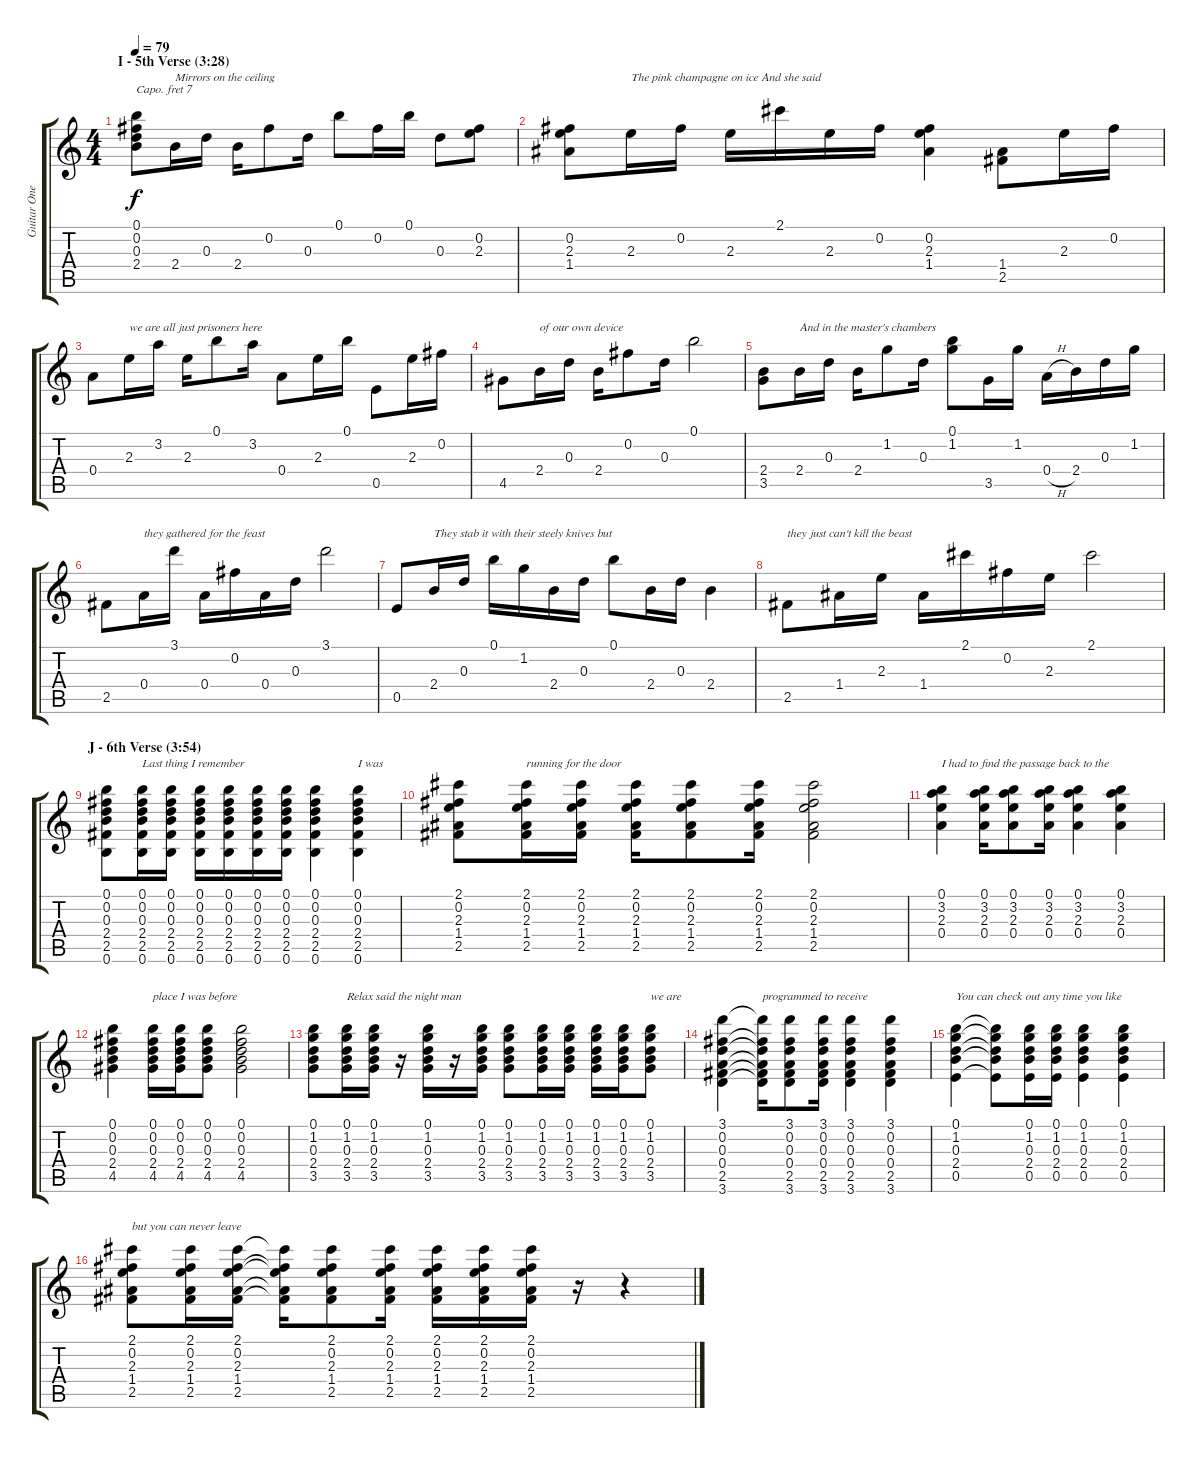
\track ("Guitar One" "Guitar One") {instrument acousticguitarsteel}
\staff {score tabs}
\capo 7
\tuning (E4 B3 G3 D3 A2 E2) {hide}
\ts (4 4)
\section ("" "I - 5th Verse (3:28)")
\tempo 79
\clef g2
\ks c
(0.1 0.2 0.3 2.4).8{dy f} 2.4.16{txt "Mirrors on the ceiling"} 0.3.16 2.4.16 0.2.8 0.3.16 0.1.8 0.2.16 0.1.16 0.3.8 (0.2 2.3).8 |
(0.2 2.3 1.4).8 2.3.16{txt "The pink champagne on ice And she said"} 0.2.16 2.3.16 2.1.16 2.3.16 0.2.16 (0.2 2.3 1.4).4 (1.4 2.5).8 2.3.16 0.2.16 |
0.4.8 2.3.16{txt "we are all just prisoners here"} 3.2.16 2.3.16 0.1.8 3.2.16 0.4.8 2.3.16 0.1.16 0.5.8 2.3.16 0.2.16 |
4.5.8 2.4.16{txt "of our own device"} 0.3.16 2.4.16 0.2.8 0.3.16 0.1.2 |
(2.4 3.5).8 2.4.16{txt "And in the master's chambers"} 0.3.16 2.4.16 1.2.8 0.3.16 (0.1 1.2).8 3.5.16 1.2.16 0.4{h}.16 2.4.16 0.3.16 1.2.16 |
2.5.8 0.4.16{txt "they gathered for the feast"} 3.1.16 0.4.16 0.2.16 0.4.16 0.3.16 3.1.2 |
0.5.8 2.4.16{txt "They stab it with their steely knives but"} 0.3.16 0.1.16 1.2.16 2.4.16 0.3.16 0.1.8 2.4.16 0.3.16 2.4.4 |
2.5.8{txt "they just can't kill the beast"} 1.4.16 2.3.16 1.4.16 2.1.16 0.2.16 2.3.16 2.1.2 |
\section ("" "J - 6th Verse (3:54)")
(0.1 0.2 0.3 2.4 2.5 0.6).8 (0.1 0.2 0.3 2.4 2.5 0.6).16{txt "Last thing I remember"} (0.1 0.2 0.3 2.4 2.5 0.6).16 (0.1 0.2 0.3 2.4 2.5 0.6).16 (0.1 0.2 0.3 2.4 2.5 0.6).16 (0.1 0.2 0.3 2.4 2.5 0.6).16 (0.1 0.2 0.3 2.4 2.5 0.6).16 (0.1 0.2 0.3 2.4 2.5 0.6).4 (0.1 0.2 0.3 2.4 2.5 0.6).4{txt "I was"} |
(2.1 0.2 2.3 1.4 2.5).8 (2.1 0.2 2.3 1.4 2.5).16{txt "running for the door"} (2.1 0.2 2.3 1.4 2.5).16 (2.1 0.2 2.3 1.4 2.5).16 (2.1 0.2 2.3 1.4 2.5).8 (2.1 0.2 2.3 1.4 2.5).16 (2.1 0.2 2.3 1.4 2.5).2 |
(0.1 3.2 2.3 0.4).4{txt "I had to find the passage back to the"} (0.1 3.2 2.3 0.4).16 (0.1 3.2 2.3 0.4).8 (0.1 3.2 2.3 0.4).16 (0.1 3.2 2.3 0.4).4 (0.1 3.2 2.3 0.4).4 |
(0.1 0.2 0.3 2.4 4.5).4 (0.1 0.2 0.3 2.4 4.5).16{txt "place I was before"} (0.1 0.2 0.3 2.4 4.5).16 (0.1 0.2 0.3 2.4 4.5).8 (0.1 0.2 0.3 2.4 4.5).2 |
(0.1 1.2 0.3 2.4 3.5).8 (0.1 1.2 0.3 2.4 3.5).16{txt "Relax said the night man"} (0.1 1.2 0.3 2.4 3.5).16 r.16 (0.1 1.2 0.3 2.4 3.5).16 r.16 (0.1 1.2 0.3 2.4 3.5).16 (0.1 1.2 0.3 2.4 3.5).8 (0.1 1.2 0.3 2.4 3.5).16 (0.1 1.2 0.3 2.4 3.5).16 (0.1 1.2 0.3 2.4 3.5).16 (0.1 1.2 0.3 2.4 3.5).16 (0.1 1.2 0.3 2.4 3.5).8{txt "we are"} |
(3.1 0.2 0.3 0.4 2.5 3.6).4 (3.1{t} 0.2{t} 0.3{t} 0.4{t} 2.5{t} 3.6{t}).16{txt "programmed to receive"} (3.1 0.2 0.3 0.4 2.5 3.6).8 (3.1 0.2 0.3 0.4 2.5 3.6).16 (3.1 0.2 0.3 0.4 2.5 3.6).4 (3.1 0.2 0.3 0.4 2.5 3.6).4 |
(0.1 1.2 0.3 2.4 0.5).4{txt "You can check out any time you like"} (0.1{t} 1.2{t} 0.3{t} 2.4{t} 0.5{t}).8 (0.1 1.2 0.3 2.4 0.5).16 (0.1 1.2 0.3 2.4 0.5).16 (0.1 1.2 0.3 2.4 0.5).4 (0.1 1.2 0.3 2.4 0.5).4 |
(2.1 0.2 2.3 1.4 2.5).8{txt "but you can never leave"} (2.1 0.2 2.3 1.4 2.5).16 (2.1 0.2 2.3 1.4 2.5).16 (2.1{t} 0.2{t} 2.3{t} 1.4{t} 2.5{t}).16 (2.1 0.2 2.3 1.4 2.5).8 (2.1 0.2 2.3 1.4 2.5).16 (2.1 0.2 2.3 1.4 2.5).16 (2.1 0.2 2.3 1.4 2.5).16 (2.1 0.2 2.3 1.4 2.5).16 r.16 r.4
